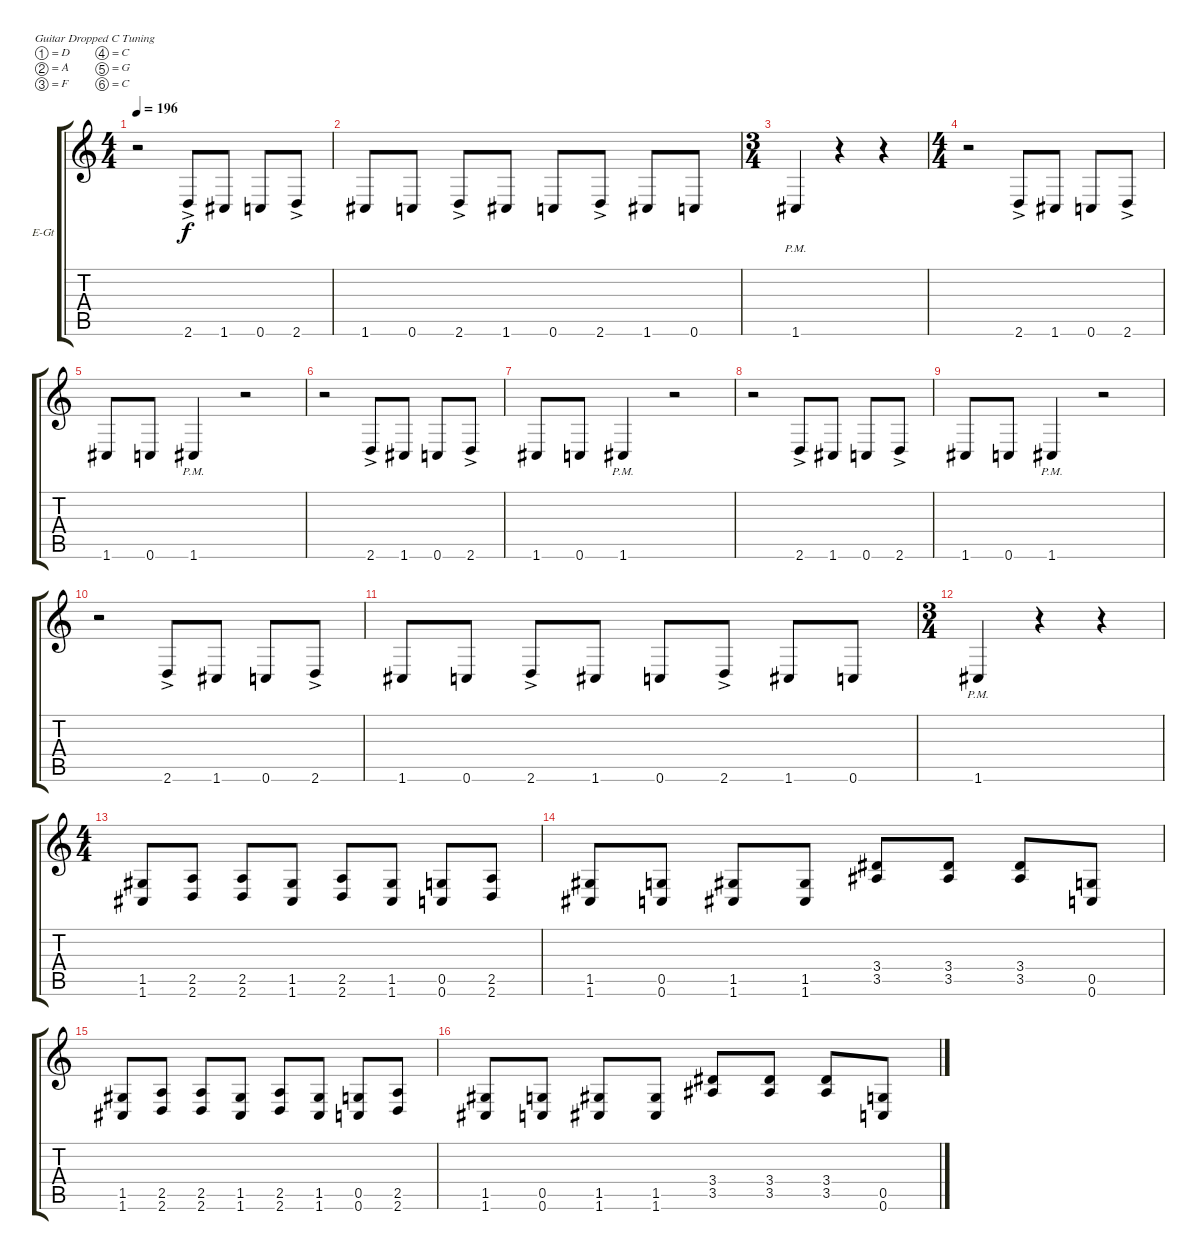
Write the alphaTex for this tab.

\defaultSystemsLayout 4
\bracketExtendMode groupsimilarinstruments
\firstSystemTrackNameOrientation horizontal
\otherSystemsTrackNameOrientation horizontal
\track ("Kirk Hammett (Lead)" "E-Gt") {instrument distortionguitar}
\staff {score tabs}
\tuning (D4 A3 F3 C3 G2 C2)
\ts (4 4)
\tempo 196
\clef g2
\scale
0.333333
\ks c
r.2{dy f} 2.6{ac}.8 1.6.8 0.6.8 2.6{ac}.8 |
\scale
0.333333 1.6.8 0.6.8 2.6{ac}.8 1.6.8 0.6.8 2.6{ac}.8 1.6.8 0.6.8 |
\ts (3 4)
1.6{pm}.4 r.4 r.4 |
\ts (4 4)
r.2 2.6{ac}.8 1.6.8 0.6.8 2.6{ac}.8 |
1.6.8 0.6.8 1.6{pm}.4 r.2 |
r.2 2.6{ac}.8 1.6.8 0.6.8 2.6{ac}.8 |
1.6.8 0.6.8 1.6{pm}.4 r.2 |
r.2 2.6{ac}.8 1.6.8 0.6.8 2.6{ac}.8 |
1.6.8 0.6.8 1.6{pm}.4 r.2 |
r.2 2.6{ac}.8 1.6.8 0.6.8 2.6{ac}.8 |
1.6.8 0.6.8 2.6{ac}.8 1.6.8 0.6.8 2.6{ac}.8 1.6.8 0.6.8 |
\ts (3 4)
1.6{pm}.4 r.4 r.4 |
\ts (4 4)
(1.6 1.5).8 (2.6 2.5).8 (2.6 2.5).8 (1.6 1.5).8 (2.6 2.5).8 (1.6 1.5).8 (0.6 0.5).8 (2.6 2.5).8 |
(1.5 1.6).8 (0.5 0.6).8 (1.5 1.6).8 (1.5 1.6).8 (3.4 3.5).8 (3.4 3.5).8 (3.4 3.5).8 (0.5 0.6).8 |
(1.6 1.5).8 (2.6 2.5).8 (2.6 2.5).8 (1.6 1.5).8 (2.6 2.5).8 (1.6 1.5).8 (0.6 0.5).8 (2.6 2.5).8 |
(1.5 1.6).8 (0.5 0.6).8 (1.5 1.6).8 (1.5 1.6).8 (3.4 3.5).8 (3.4 3.5).8 (3.4 3.5).8 (0.5 0.6).8
